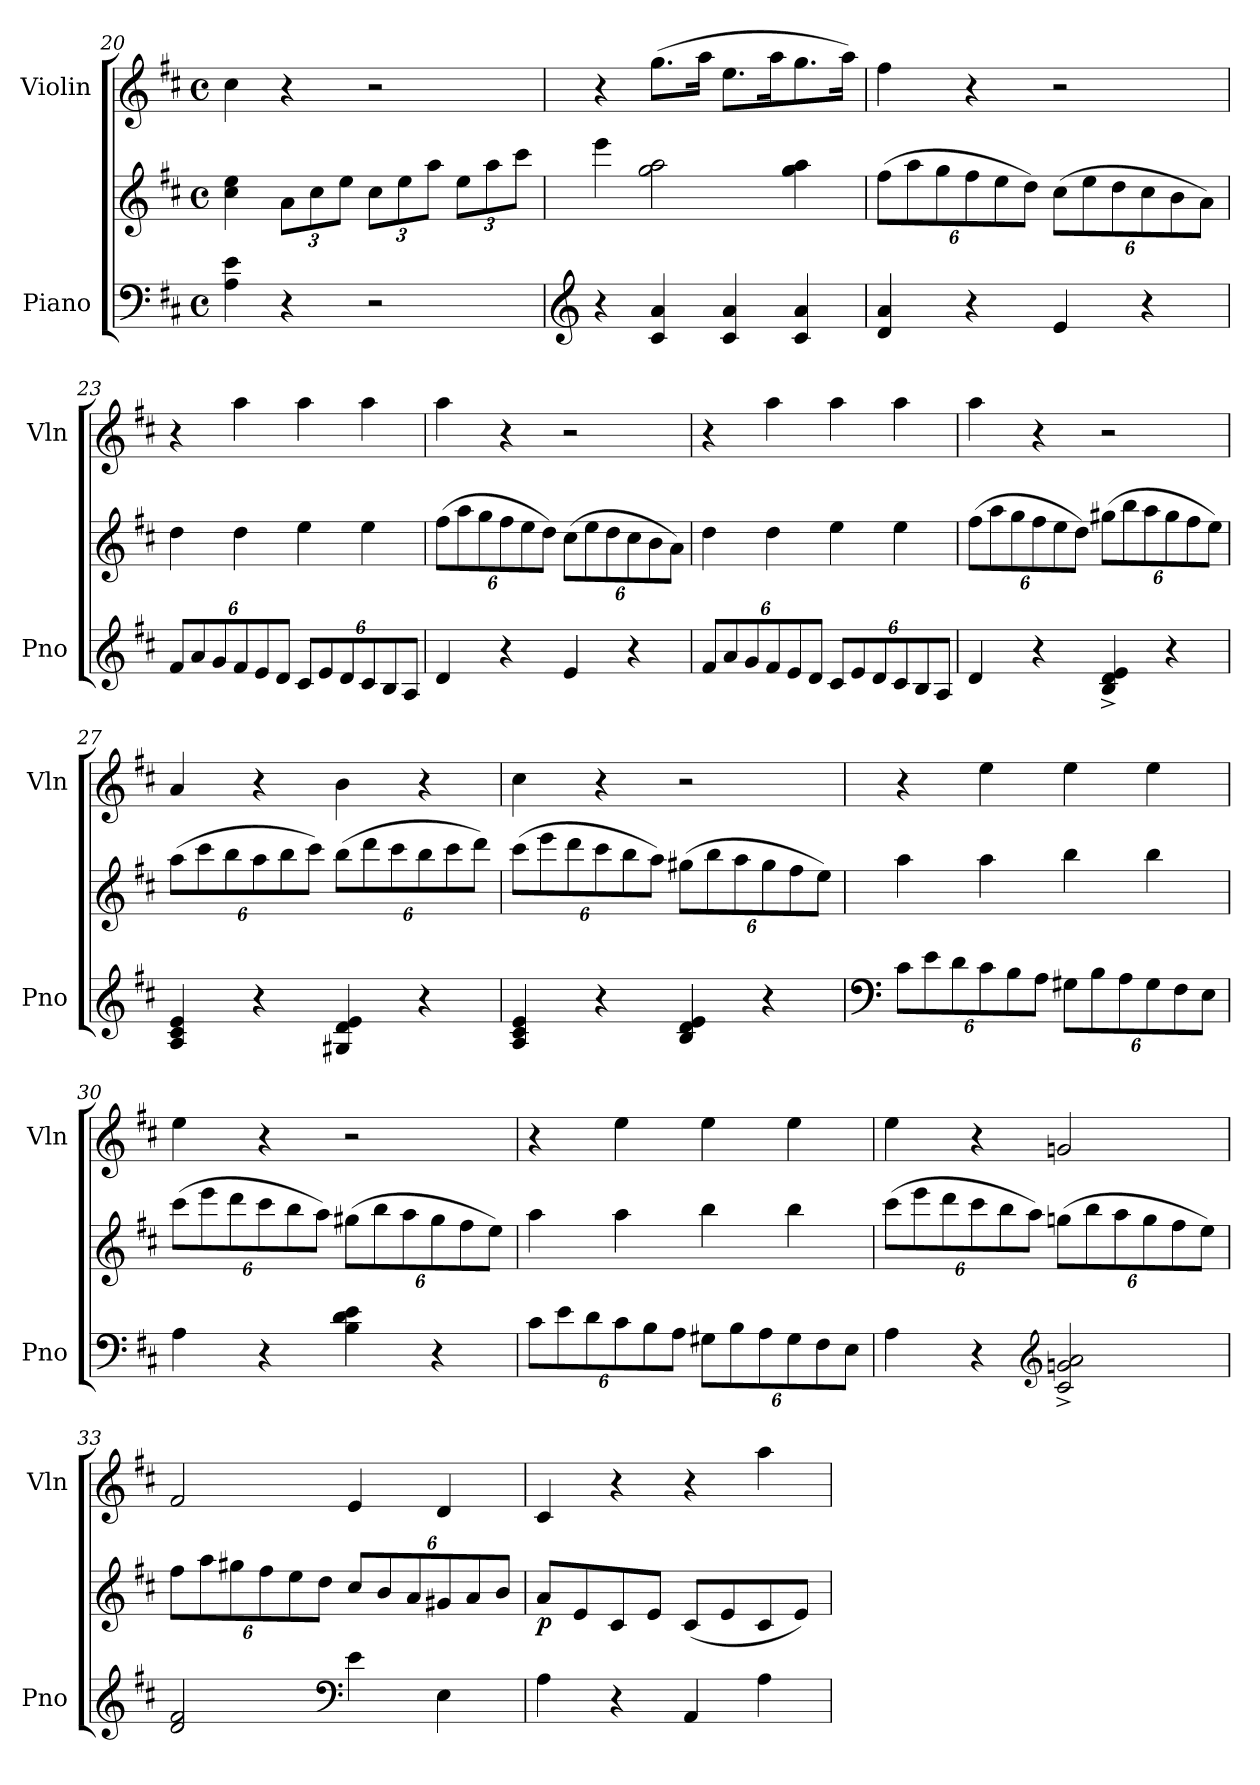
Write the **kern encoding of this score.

**kern	**kern	**dynam	**kern	**dynam
*part2	*part2	*part2	*part1	*part1
*staff3	*staff2	*staff2/3	*staff1	*staff1
*I"Piano	*	*	*I"Violin	*
*I'Pno	*	*	*I'Vln	*
*clefF4	*clefG2	*	*clefG2	*
*k[f#c#]	*k[f#c#]	*	*k[f#c#]	*
*M4/4	*M4/4	*	*M4/4	*
*met(c)	*met(c)	*	*met(c)	*
=20	=20	=20	=20	=20
4A\ 4e\	4cc#\ 4ee\	.	4cc#\	.
*	*Xbrackettup	*	*	*
4r	12a\L	.	4r	.
.	12cc#\	.	.	.
.	12ee\J	.	.	.
2r	12cc#\L	.	2r	.
.	12ee\	.	.	.
.	12aa\J	.	.	.
.	12ee\L	.	.	.
.	12aa\	.	.	.
.	12ccc#\J	.	.	.
=21	=21	=21	=21	=21
*clefG2	*	*	*	*
4r	4eee\	.	4r	.
4c#/ 4a/	2gg\ 2aa\	.	(>8.gg\L	.
.	.	.	16aa\Jk	.
4c#/ 4a/	.	.	8.ee\L	.
.	.	.	16aa\K	.
4c#/ 4a/	4gg\ 4aa\	.	8.gg\	.
.	.	.	16aa\Jk)	.
=22	=22	=22	=22	=22
4d/ 4a/	(>12ff#\L	.	4ff#\	.
.	12aa\	.	.	.
.	12gg\	.	.	.
4r	12ff#\	.	4r	.
.	12ee\	.	.	.
.	12dd\J)	.	.	.
4e/	(>12cc#\L	.	2r	.
.	12ee\	.	.	.
.	12dd\	.	.	.
4r	12cc#\	.	.	.
.	12b\	.	.	.
.	12a\J)	.	.	.
=23	=23	=23	=23	=23
*Xbrackettup	*	*	*	*
12f#/L	4dd\	.	4r	.
12a/	.	.	.	.
12g/	.	.	.	.
12f#/	4dd\	.	4aa\	.
12e/	.	.	.	.
12d/J	.	.	.	.
12c#/L	4ee\	.	4aa\	.
12e/	.	.	.	.
12d/	.	.	.	.
12c#/	4ee\	.	4aa\	.
12B/	.	.	.	.
12A/J	.	.	.	.
=24	=24	=24	=24	=24
4d/	(>12ff#\L	.	4aa\	.
.	12aa\	.	.	.
.	12gg\	.	.	.
4r	12ff#\	.	4r	.
.	12ee\	.	.	.
.	12dd\J)	.	.	.
4e/	(>12cc#\L	.	2r	.
.	12ee\	.	.	.
.	12dd\	.	.	.
4r	12cc#\	.	.	.
.	12b\	.	.	.
.	12a\J)	.	.	.
=25	=25	=25	=25	=25
12f#/L	4dd\	.	4r	.
12a/	.	.	.	.
12g/	.	.	.	.
12f#/	4dd\	.	4aa\	.
12e/	.	.	.	.
12d/J	.	.	.	.
12c#/L	4ee\	.	4aa\	.
12e/	.	.	.	.
12d/	.	.	.	.
12c#/	4ee\	.	4aa\	.
12B/	.	.	.	.
12A/J	.	.	.	.
=26	=26	=26	=26	=26
4d/	(>12ff#\L	.	4aa\	.
.	12aa\	.	.	.
.	12gg\	.	.	.
4r	12ff#\	.	4r	.
.	12ee\	.	.	.
.	12dd\J)	.	.	.
4B/^ 4d/^ 4e/^	(>12gg#X\L	.	2r	.
.	12bb\	.	.	.
.	12aa\	.	.	.
4r	12gg#\	.	.	.
.	12ff#\	.	.	.
.	12ee\J)	.	.	.
=27	=27	=27	=27	=27
4A/ 4c#/ 4e/	(>12aa\L	.	4a/	.
.	12ccc#\	.	.	.
.	12bb\	.	.	.
4r	12aa\	.	4r	.
.	12bb\	.	.	.
.	12ccc#\J)	.	.	.
4G#X/ 4d/ 4e/	(>12bb\L	.	4b\	.
.	12ddd\	.	.	.
.	12ccc#\	.	.	.
4r	12bb\	.	4r	.
.	12ccc#\	.	.	.
.	12ddd\J)	.	.	.
=28	=28	=28	=28	=28
4A/ 4c#/ 4e/	(>12ccc#\L	.	4cc#\	.
.	12eee\	.	.	.
.	12ddd\	.	.	.
4r	12ccc#\	.	4r	.
.	12bb\	.	.	.
.	12aa\J)	.	.	.
4B/ 4d/ 4e/	(>12gg#X\L	.	2r	.
.	12bb\	.	.	.
.	12aa\	.	.	.
4r	12gg#\	.	.	.
.	12ff#\	.	.	.
.	12ee\J)	.	.	.
=29	=29	=29	=29	=29
*clefF4	*	*	*	*
12c#\L	4aa\	.	4r	.
12e\	.	.	.	.
12d\	.	.	.	.
12c#\	4aa\	.	4ee\	.
12B\	.	.	.	.
12A\J	.	.	.	.
12G#X\L	4bb\	.	4ee\	.
12B\	.	.	.	.
12A\	.	.	.	.
12G#\	4bb\	.	4ee\	.
12F#\	.	.	.	.
12E\J	.	.	.	.
=30	=30	=30	=30	=30
4A\	(>12ccc#\L	.	4ee\	.
.	12eee\	.	.	.
.	12ddd\	.	.	.
4r	12ccc#\	.	4r	.
.	12bb\	.	.	.
.	12aa\J)	.	.	.
4B\ 4d\ 4e\	(>12gg#X\L	.	2r	.
.	12bb\	.	.	.
.	12aa\	.	.	.
4r	12gg#\	.	.	.
.	12ff#\	.	.	.
.	12ee\J)	.	.	.
=31	=31	=31	=31	=31
12c#\L	4aa\	.	4r	.
12e\	.	.	.	.
12d\	.	.	.	.
12c#\	4aa\	.	4ee\	.
12B\	.	.	.	.
12A\J	.	.	.	.
12G#X\L	4bb\	.	4ee\	.
12B\	.	.	.	.
12A\	.	.	.	.
12G#\	4bb\	.	4ee\	.
12F#\	.	.	.	.
12E\J	.	.	.	.
=32	=32	=32	=32	=32
4A\	(>12ccc#\L	.	4ee\	.
.	12eee\	.	.	.
.	12ddd\	.	.	.
4r	12ccc#\	.	4r	.
.	12bb\	.	.	.
.	12aa\J)	.	.	.
*clefG2	*	*	*	*
2c#/^ 2gn/^ 2a/^	(>12ggn\L	.	2gn/	.
.	12bb\	.	.	.
.	12aa\	.	.	.
.	12gg\	.	.	.
.	12ff#\	.	.	.
.	12ee\J)	.	.	.
=33	=33	=33	=33	=33
2d/ 2f#/	12ff#\L	.	2f#/	.
.	12aa\	.	.	.
.	12gg#X\	.	.	.
.	12ff#\	.	.	.
.	12ee\	.	.	.
.	12dd\J	.	.	.
*clefF4	*	*	*	*
4e\	12cc#/L	.	4e/	.
.	12b/	.	.	.
.	12a/	.	.	.
4E\	12g#X/	.	4d/	.
.	12a/	.	.	.
.	12b/J	.	.	.
=34	=34	=34	=34	=34
!	!	!LO:DY:b	!	!
4A\	8a/L	p	4c#/	.
.	8e/	.	.	.
4r	8c#/	.	4r	.
.	8e/J	.	.	.
4AA/	(<8c#/L	.	4r	.
.	8e/	.	.	.
!	!	!	!	!LO:DY:b
4A\	8c#/	.	4aa\	other-dynamics
.	8e/J)	.	.	.
=	=	=	=	=
*-	*-	*-	*-	*-
